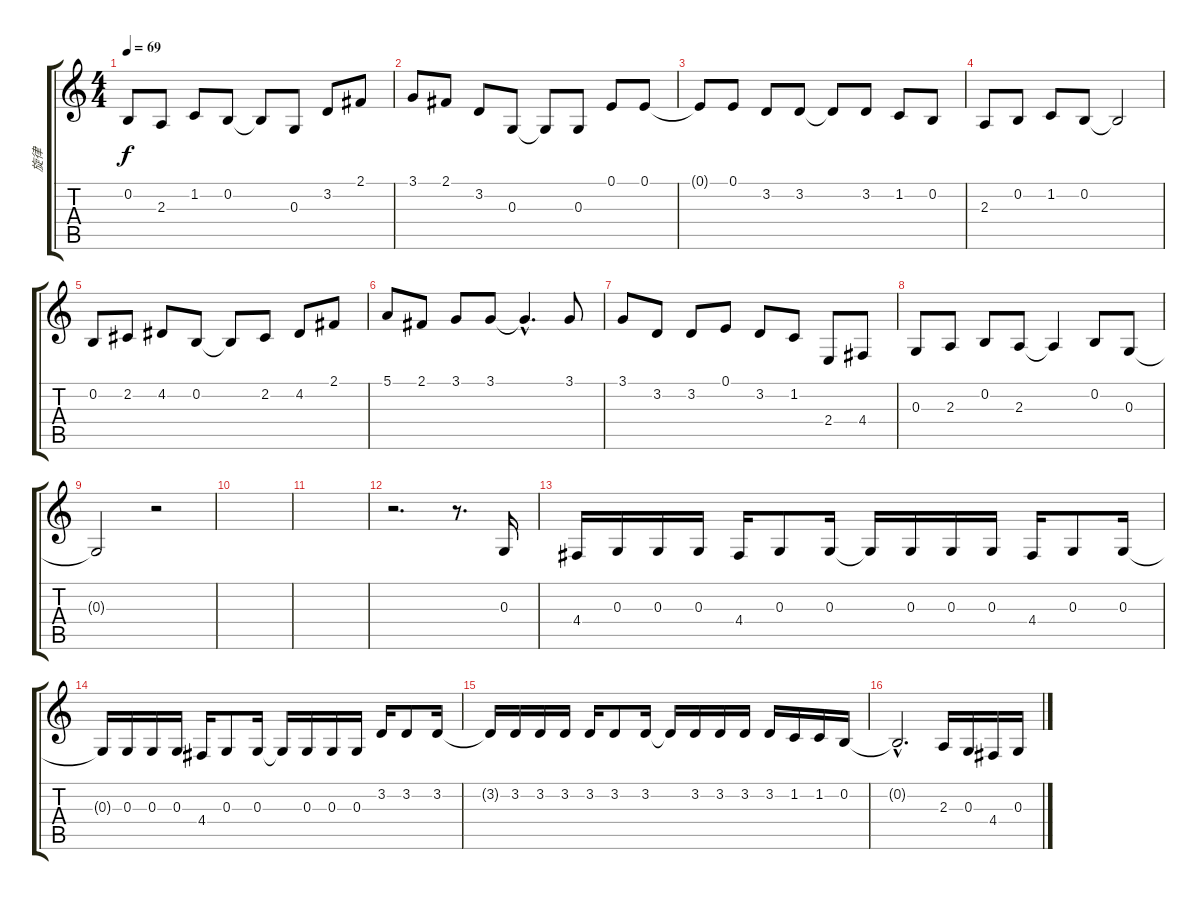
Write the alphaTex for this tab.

\track ("旋律" "旋律") {instrument trumpet}
\staff {score tabs}
\tuning (E4 B3 G3 D3 A2 E2) {hide}
\ts (4 4)
\tempo 69
\clef g2
\ks c
0.2.8{dy f} 2.3.8 1.2.8 0.2.8 0.2{t}.8 0.3.8 3.2.8 2.1.8 |
3.1.8 2.1.8 3.2.8 0.3.8 0.3{t}.8 0.3.8 0.1.8 0.1.8 |
0.1{t}.8 0.1.8 3.2.8 3.2.8 3.2{t}.8 3.2.8 1.2.8 0.2.8 |
2.3.8 0.2.8 1.2.8 0.2.8 0.2{t}.2 |
0.2.8 2.2.8 4.2.8 0.2.8 0.2{t}.8 2.2.8 4.2.8 2.1.8 |
5.1.8 2.1.8 3.1.8 3.1.8 3.1{hac t}.4{d} 3.1.8 |
3.1.8 3.2.8 3.2.8 0.1.8 3.2.8 1.2.8 2.4.8 4.4.8 |
0.3.8 2.3.8 0.2.8 2.3.8 2.3{t}.4 0.2.8 0.3.8 |
0.3{t}.2 r.2 |
|
|
r.2{d} r.8{d} 0.3.16 |
4.4.16 0.3.16 0.3.16 0.3.16 4.4.16 0.3.8 0.3.16 0.3{t}.16 0.3.16 0.3.16 0.3.16 4.4.16 0.3.8 0.3.16 |
0.3{t}.16 0.3.16 0.3.16 0.3.16 4.4.16 0.3.8 0.3.16 0.3{t}.16 0.3.16 0.3.16 0.3.16 3.2.16 3.2.8 3.2.16 |
3.2{t}.16 3.2.16 3.2.16 3.2.16 3.2.16 3.2.8 3.2.16 3.2{t}.16 3.2.16 3.2.16 3.2.16 3.2.16 1.2.16 1.2.16 0.2.16 |
0.2{hac t}.2{d} 2.3.16 0.3.16 4.4.16 0.3.16
